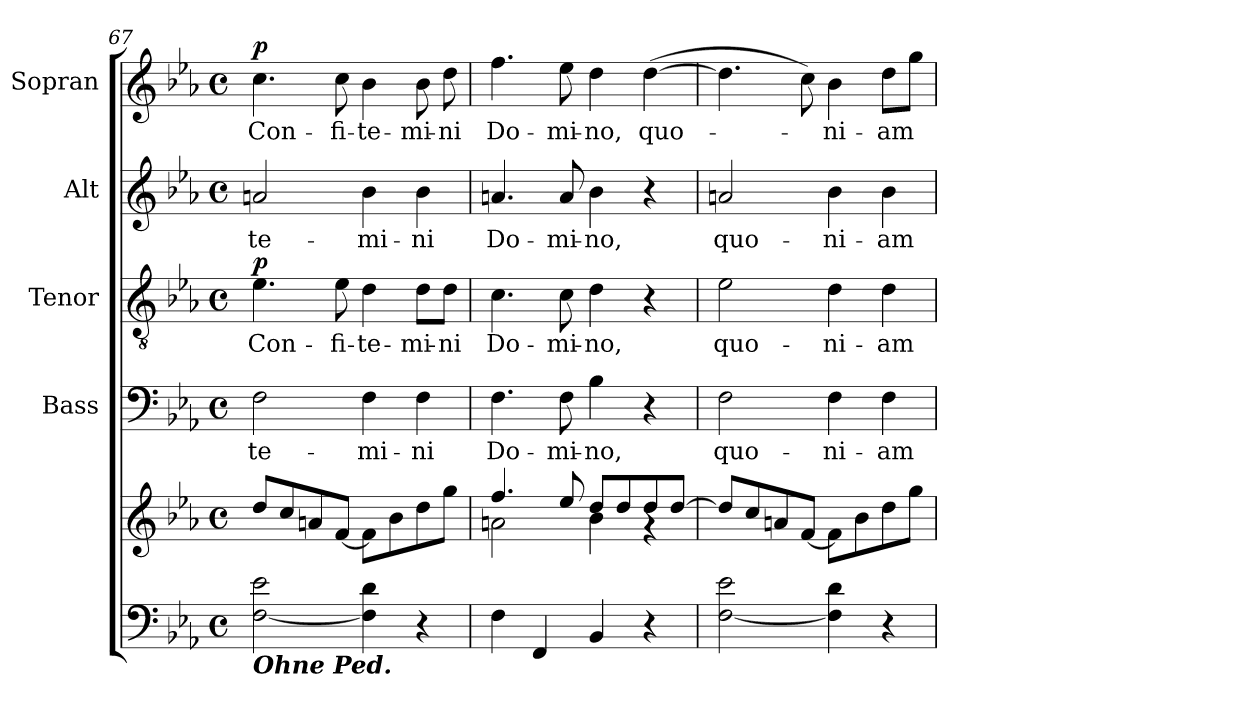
**kern	**kern	**kern	**text	**kern	**text	**dynam	**kern	**text	**kern	**text	**dynam
*part5	*part5	*part4	*part4	*part3	*part3	*part3	*part2	*part2	*part1	*part1	*part1
*staff6	*staff5	*staff4	*staff4	*staff3	*staff3	*staff3	*staff2	*staff2	*staff1	*staff1	*staff1
*	*	*I"Bass	*	*I"Tenor	*	*	*I"Alt	*	*I"Sopran	*	*
*	*	*I'B.	*	*I'T.	*	*	*I'A.	*	*I'S.	*	*
*clefF4	*clefG2	*clefF4	*	*clefGv2	*	*	*clefG2	*	*clefG2	*	*
*k[b-e-a-]	*k[b-e-a-]	*k[b-e-a-]	*	*k[b-e-a-]	*	*	*k[b-e-a-]	*	*k[b-e-a-]	*	*
*E-:	*E-:	*E-:	*	*E-:	*	*	*E-:	*	*E-:	*	*
*M4/4	*M4/4	*M4/4	*	*M4/4	*	*	*M4/4	*	*M4/4	*	*
*met(c)	*met(c)	*met(c)	*	*met(c)	*	*	*met(c)	*	*met(c)	*	*
=67	=67	=67	=67	=67	=67	=67	=67	=67	=67	=67	=67
!LO:TX:b:Bi:t=Ohne Ped.	!	!	!	!	!	!	!	!	!	!	!
!	!	!	!LO:LY:b	!	!LO:LY:b	!LO:DY:a	!	!LO:LY:b	!	!LO:LY:b	!LO:DY:a
[<2F\ 2e-\	8dd/L	2F\	-te-	4.e-\	Con-	p	2an/	-te-	4.cc\	Con-	p
.	8cc/	.	.	.	.	.	.	.	.	.	.
.	8an/	.	.	.	.	.	.	.	.	.	.
!	!	!	!	!	!LO:LY:b	!	!	!	!	!LO:LY:b	!
.	[8f/J	.	.	8e-\	-fi-	.	.	.	8cc\	-fi-	.
!	!	!	!LO:LY:b	!	!LO:LY:b	!	!	!LO:LY:b	!	!LO:LY:b	!
4F\] 4d\	8f\L]	4F\	-mi-	4d\	-te-	.	4b-\	-mi-	4b-\	-te-	.
.	8b-\	.	.	.	.	.	.	.	.	.	.
!	!	!	!LO:LY:b	!	!LO:LY:b	!	!	!LO:LY:b	!	!LO:LY:b	!
4r	8dd\	4F\	-ni	8d\L	-mi-	.	4b-\	-ni	8b-\	-mi-	.
!	!	!	!	!	!LO:LY:b	!	!	!	!	!LO:LY:b	!
.	8gg\J	.	.	8d\J	-ni	.	.	.	8dd\	-ni	.
=68	=68	=68	=68	=68	=68	=68	=68	=68	=68	=68	=68
*	*^	*	*	*	*	*	*	*	*	*	*
!	!	!	!	!LO:LY:b	!	!LO:LY:b	!	!	!LO:LY:b	!	!LO:LY:b	!
4F\	4.ff/	2an\	4.F\	Do-	4.c\	Do-	.	4.an/	Do-	4.ff\	Do-	.
4FF/	.	.	.	.	.	.	.	.	.	.	.	.
!	!	!	!	!LO:LY:b	!	!LO:LY:b	!	!	!LO:LY:b	!	!LO:LY:b	!
.	8ee-/	.	8F\	-mi-	8c\	-mi-	.	8a/	-mi-	8ee-\	-mi-	.
!	!	!	!	!LO:LY:b	!	!LO:LY:b	!	!	!LO:LY:b	!	!LO:LY:b	!
4BB-/	8dd/L	4b-\	4B-\	-no,	4d\	-no,	.	4b-\	-no,	4dd\	-no,	.
.	8dd/	.	.	.	.	.	.	.	.	.	.	.
!	!	!	!	!	!	!	!	!	!	!	!LO:LY:b	!
4r	8dd/	4rf	4r	.	4r	.	.	4r	.	(>[4dd\	quo-	.
.	[>8dd/J	.	.	.	.	.	.	.	.	.	.	.
*	*v	*v	*	*	*	*	*	*	*	*	*	*
=69	=69	=69	=69	=69	=69	=69	=69	=69	=69	=69	=69
!	!	!	!LO:LY:b	!	!LO:LY:b	!	!	!LO:LY:b	!	!	!
[<2F\ 2e-\	8dd/L]	2F\	quo-	2e-\	quo-	.	2an/	quo-	4.dd\]	.	.
.	8cc/	.	.	.	.	.	.	.	.	.	.
.	8an/	.	.	.	.	.	.	.	.	.	.
.	[8f/J	.	.	.	.	.	.	.	8cc\)	.	.
!	!	!	!LO:LY:b	!	!LO:LY:b	!	!	!LO:LY:b	!	!LO:LY:b	!
4F\] 4d\	8f\L]	4F\	-ni-	4d\	-ni-	.	4b-\	-ni-	4b-\	-ni-	.
.	8b-\	.	.	.	.	.	.	.	.	.	.
!	!	!	!LO:LY:b	!	!LO:LY:b	!	!	!LO:LY:b	!	!LO:LY:b	!
4r	8dd\	4F\	-am	4d\	-am	.	4b-\	-am	8dd\L	-am	.
.	8gg\J	.	.	.	.	.	.	.	8gg\J	.	.
=	=	=	=	=	=	=	=	=	=	=	=
*-	*-	*-	*-	*-	*-	*-	*-	*-	*-	*-	*-
